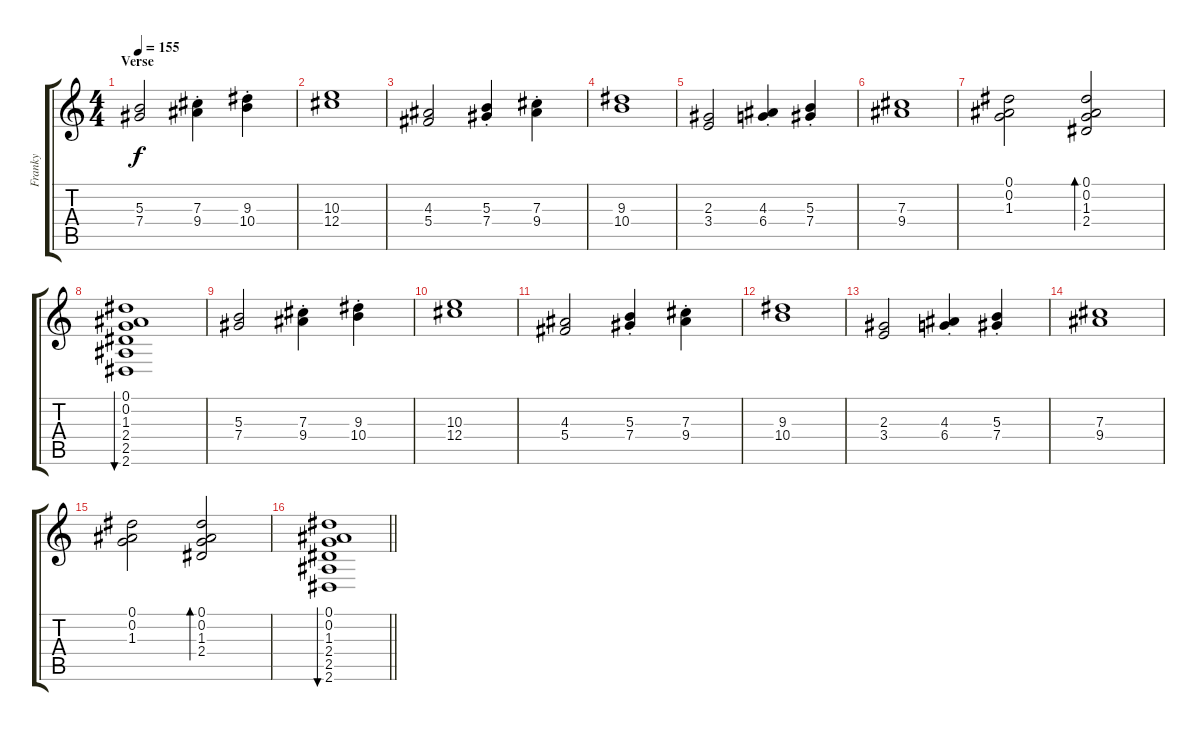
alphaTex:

\track ("Franky" "Franky") {instrument distortionguitar}
\staff {score tabs}
\tuning (Eb4 Bb3 Gb3 Db3 Ab2 Db2) {hide}
\ts (4 4)
\section ("" "Verse")
\tempo 155
\clef g2
\ks c
(5.3 7.4).2{dy f instrument electricguitarjazz} (7.3{st} 9.4{st}).4 (9.3{st} 10.4{st}).4 |
(10.3 12.4).1 |
(4.3 5.4).2 (5.3{st} 7.4{st}).4 (7.3{st} 9.4{st}).4 |
(9.3 10.4).1 |
(2.3 3.4).2 (4.3{st} 6.4{st}).4 (5.3{st} 7.4{st}).4 |
(7.3 9.4).1 |
(0.1 0.2 1.3).2 (0.1 0.2 1.3 2.4).2{bd 240} |
(0.1 0.2 1.3 2.4 2.5 2.6).1{bu 480} |
(5.3 7.4).2{instrument electricguitarjazz} (7.3{st} 9.4{st}).4 (9.3{st} 10.4{st}).4 |
(10.3 12.4).1 |
(4.3 5.4).2 (5.3{st} 7.4{st}).4 (7.3{st} 9.4{st}).4 |
(9.3 10.4).1 |
(2.3 3.4).2 (4.3{st} 6.4{st}).4 (5.3{st} 7.4{st}).4 |
(7.3 9.4).1 |
(0.1 0.2 1.3).2 (0.1 0.2 1.3 2.4).2{bd 240} |
\barLineRight lightlight
(0.1 0.2 1.3 2.4 2.5 2.6).1{bu 480}
